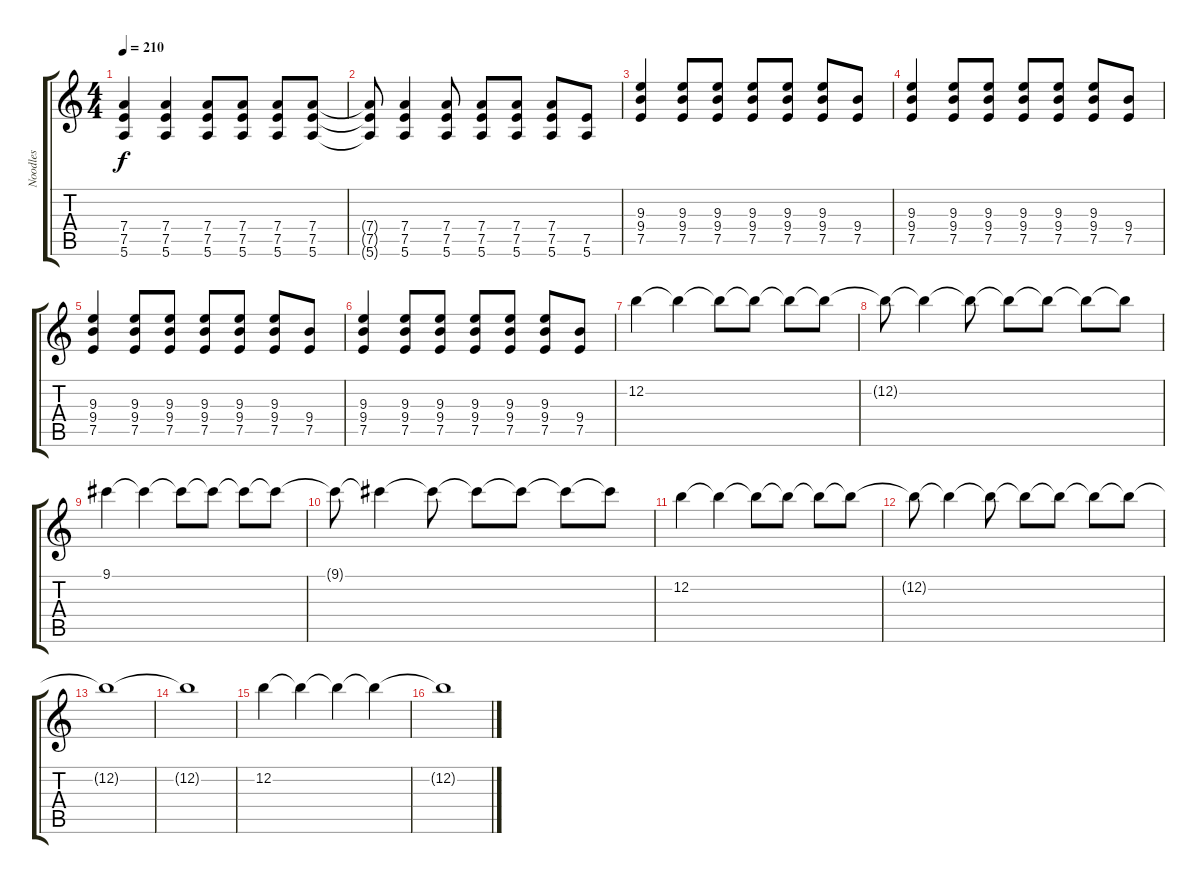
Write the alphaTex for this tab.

\track ("Noodles" "Noodles") {instrument overdrivenguitar}
\staff {score tabs}
\tuning (E4 B3 G3 D3 A2 E2) {hide}
\ts (4 4)
\tempo 210
\clef g2
\ks c
(7.4 7.5 5.6).4{dy f} (7.4 7.5 5.6).4 (7.4 7.5 5.6).8 (7.4 7.5 5.6).8 (7.4 7.5 5.6).8 (7.4 7.5 5.6).8 |
(7.4{t} 7.5{t} 5.6{t}).8 (7.4 7.5 5.6).4 (7.4 7.5 5.6).8 (7.4 7.5 5.6).8 (7.4 7.5 5.6).8 (7.4 7.5 5.6).8 (7.5 5.6).8 |
(9.3 9.4 7.5).4 (9.3 9.4 7.5).8 (9.3 9.4 7.5).8 (9.3 9.4 7.5).8 (9.3 9.4 7.5).8 (9.3 9.4 7.5).8 (9.4 7.5).8 |
(9.3 9.4 7.5).4 (9.3 9.4 7.5).8 (9.3 9.4 7.5).8 (9.3 9.4 7.5).8 (9.3 9.4 7.5).8 (9.3 9.4 7.5).8 (9.4 7.5).8 |
(9.3 9.4 7.5).4 (9.3 9.4 7.5).8 (9.3 9.4 7.5).8 (9.3 9.4 7.5).8 (9.3 9.4 7.5).8 (9.3 9.4 7.5).8 (9.4 7.5).8 |
(9.3 9.4 7.5).4 (9.3 9.4 7.5).8 (9.3 9.4 7.5).8 (9.3 9.4 7.5).8 (9.3 9.4 7.5).8 (9.3 9.4 7.5).8 (9.4 7.5).8 |
12.2.4{volume 9 instrument guitarharmonics} 12.2{t}.4{volume 14} 12.2{t}.8 12.2{t}.8 12.2{t}.8 12.2{t}.8 |
12.2{t}.8 12.2{t}.4 12.2{t}.8 12.2{t}.8 12.2{t}.8 12.2{t}.8 12.2{t}.8 |
9.1.4{volume 9} 9.1{t}.4{volume 14} 9.1{t}.8 9.1{t}.8 9.1{t}.8 9.1{t}.8 |
9.1{t}.8 9.1{t}.4 9.1{t}.8 9.1{t}.8 9.1{t}.8 9.1{t}.8 9.1{t}.8 |
12.2.4{volume 9} 12.2{t}.4{volume 14} 12.2{t}.8 12.2{t}.8 12.2{t}.8 12.2{t}.8 |
12.2{t}.8 12.2{t}.4 12.2{t}.8 12.2{t}.8 12.2{t}.8 12.2{t}.8 12.2{t}.8 |
12.2{t}.1 |
12.2{t}.1 |
12.2.4{volume 9} 12.2{t}.4{volume 14} 12.2{t}.4 12.2{t}.4 |
12.2{t}.1
